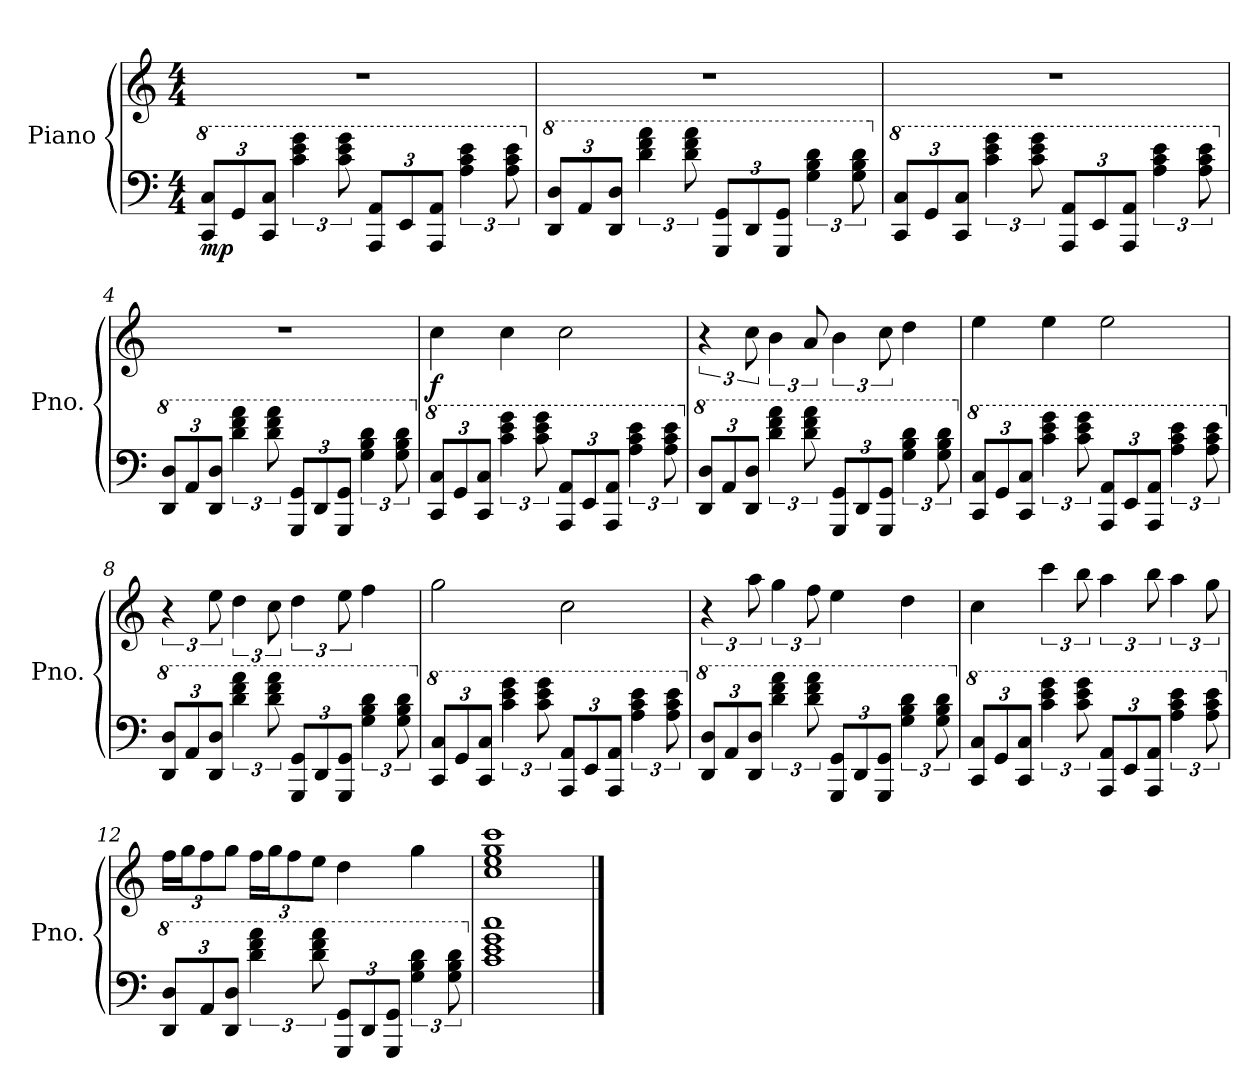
**kern	**dynam	**kern	**dynam
*part2	*part2	*part1	*part1
*staff2	*staff2	*staff1	*staff1
*I"Piano	*	*I"Piano	*
*I'Pno.	*	*I'Pno.	*
*clefF4	*	*clefG2	*
*k[]	*	*k[]	*
*M4/4	*	*M4/4	*
*MM120	*	*MM120	*
*8va	*	*	*
*Xbrackettup	*	*	*
=1	=1	=1	=1
!	!LO:DY:b	!	!
12C/ 12c/L	mp	1r	.
12G/	.	.	.
12C/ 12c/J	.	.	.
*brackettup	*	*	*
6cc\ 6ee\ 6gg\	.	.	.
12cc\ 12ee\ 12gg\	.	.	.
*Xbrackettup	*	*	*
12AA/ 12A/L	.	.	.
12E/	.	.	.
12AA/ 12A/J	.	.	.
*brackettup	*	*	*
6a\ 6cc\ 6ee\	.	.	.
12a\ 12cc\ 12ee\	.	.	.
=2	=2	=2	=2
*X8va	*	*	*
*8va	*	*	*
*Xbrackettup	*	*	*
12D/ 12d/L	.	1r	.
12A/	.	.	.
12D/ 12d/J	.	.	.
*brackettup	*	*	*
6dd\ 6ff\ 6aa\	.	.	.
12dd\ 12ff\ 12aa\	.	.	.
*Xbrackettup	*	*	*
12GG/ 12G/L	.	.	.
12D/	.	.	.
12GG/ 12G/J	.	.	.
*brackettup	*	*	*
6g\ 6b\ 6dd\	.	.	.
12g\ 12b\ 12dd\	.	.	.
=3	=3	=3	=3
*X8va	*	*	*
*8va	*	*	*
*Xbrackettup	*	*	*
12C/ 12c/L	.	1r	.
12G/	.	.	.
12C/ 12c/J	.	.	.
*brackettup	*	*	*
6cc\ 6ee\ 6gg\	.	.	.
12cc\ 12ee\ 12gg\	.	.	.
*Xbrackettup	*	*	*
12AA/ 12A/L	.	.	.
12E/	.	.	.
12AA/ 12A/J	.	.	.
*brackettup	*	*	*
6a\ 6cc\ 6ee\	.	.	.
12a\ 12cc\ 12ee\	.	.	.
!!LO:LB:g=z
=4	=4	=4	=4
*X8va	*	*	*
*8va	*	*	*
*Xbrackettup	*	*	*
12D/ 12d/L	.	1r	.
12A/	.	.	.
12D/ 12d/J	.	.	.
*brackettup	*	*	*
6dd\ 6ff\ 6aa\	.	.	.
12dd\ 12ff\ 12aa\	.	.	.
*Xbrackettup	*	*	*
12GG/ 12G/L	.	.	.
12D/	.	.	.
12GG/ 12G/J	.	.	.
*brackettup	*	*	*
6g\ 6b\ 6dd\	.	.	.
12g\ 12b\ 12dd\	.	.	.
=5	=5	=5	=5
*X8va	*	*	*
*8va	*	*	*
*Xbrackettup	*	*	*
!	!	!	!LO:DY:b
12C/ 12c/L	.	4cc\	f
12G/	.	.	.
12C/ 12c/J	.	.	.
*brackettup	*	*	*
6cc\ 6ee\ 6gg\	.	4cc\	.
12cc\ 12ee\ 12gg\	.	.	.
*Xbrackettup	*	*	*
12AA/ 12A/L	.	2cc\	.
12E/	.	.	.
12AA/ 12A/J	.	.	.
*brackettup	*	*	*
6a\ 6cc\ 6ee\	.	.	.
12a\ 12cc\ 12ee\	.	.	.
=6	=6	=6	=6
*X8va	*	*	*
*8va	*	*	*
*Xbrackettup	*	*	*
12D/ 12d/L	.	6r	.
12A/	.	.	.
12D/ 12d/J	.	12cc\	.
*brackettup	*	*	*
6dd\ 6ff\ 6aa\	.	6b\	.
12dd\ 12ff\ 12aa\	.	12a/	.
*Xbrackettup	*	*	*
12GG/ 12G/L	.	6b\	.
12D/	.	.	.
12GG/ 12G/J	.	12cc\	.
*brackettup	*	*	*
6g\ 6b\ 6dd\	.	4dd\	.
12g\ 12b\ 12dd\	.	.	.
!!LO:LB:g=z
=7	=7	=7	=7
*X8va	*	*	*
*8va	*	*	*
*Xbrackettup	*	*	*
12C/ 12c/L	.	4ee\	.
12G/	.	.	.
12C/ 12c/J	.	.	.
*brackettup	*	*	*
6cc\ 6ee\ 6gg\	.	4ee\	.
12cc\ 12ee\ 12gg\	.	.	.
*Xbrackettup	*	*	*
12AA/ 12A/L	.	2ee\	.
12E/	.	.	.
12AA/ 12A/J	.	.	.
*brackettup	*	*	*
6a\ 6cc\ 6ee\	.	.	.
12a\ 12cc\ 12ee\	.	.	.
=8	=8	=8	=8
*X8va	*	*	*
*8va	*	*	*
*Xbrackettup	*	*	*
12D/ 12d/L	.	6r	.
12A/	.	.	.
12D/ 12d/J	.	12ee\	.
*brackettup	*	*	*
6dd\ 6ff\ 6aa\	.	6dd\	.
12dd\ 12ff\ 12aa\	.	12cc\	.
*Xbrackettup	*	*	*
12GG/ 12G/L	.	6dd\	.
12D/	.	.	.
12GG/ 12G/J	.	12ee\	.
*brackettup	*	*	*
6g\ 6b\ 6dd\	.	4ff\	.
12g\ 12b\ 12dd\	.	.	.
=9	=9	=9	=9
*X8va	*	*	*
*8va	*	*	*
*Xbrackettup	*	*	*
12C/ 12c/L	.	2gg\	.
12G/	.	.	.
12C/ 12c/J	.	.	.
*brackettup	*	*	*
6cc\ 6ee\ 6gg\	.	.	.
12cc\ 12ee\ 12gg\	.	.	.
*Xbrackettup	*	*	*
12AA/ 12A/L	.	2cc\	.
12E/	.	.	.
12AA/ 12A/J	.	.	.
*brackettup	*	*	*
6a\ 6cc\ 6ee\	.	.	.
12a\ 12cc\ 12ee\	.	.	.
!!LO:LB:g=z
=10	=10	=10	=10
*X8va	*	*	*
*8va	*	*	*
*Xbrackettup	*	*	*
12D/ 12d/L	.	6r	.
12A/	.	.	.
12D/ 12d/J	.	12aa\	.
*brackettup	*	*	*
6dd\ 6ff\ 6aa\	.	6gg\	.
12dd\ 12ff\ 12aa\	.	12ff\	.
*Xbrackettup	*	*	*
12GG/ 12G/L	.	4ee\	.
12D/	.	.	.
12GG/ 12G/J	.	.	.
*brackettup	*	*	*
6g\ 6b\ 6dd\	.	4dd\	.
12g\ 12b\ 12dd\	.	.	.
=11	=11	=11	=11
*X8va	*	*	*
*8va	*	*	*
*Xbrackettup	*	*	*
12C/ 12c/L	.	4cc\	.
12G/	.	.	.
12C/ 12c/J	.	.	.
*brackettup	*	*	*
6cc\ 6ee\ 6gg\	.	6ccc\	.
12cc\ 12ee\ 12gg\	.	12bb\	.
*Xbrackettup	*	*	*
12AA/ 12A/L	.	6aa\	.
12E/	.	.	.
12AA/ 12A/J	.	12bb\	.
*brackettup	*	*	*
6a\ 6cc\ 6ee\	.	6aa\	.
12a\ 12cc\ 12ee\	.	12gg\	.
=12	=12	=12	=12
*X8va	*	*	*
*8va	*	*	*
*Xbrackettup	*	*Xbrackettup	*
12D/ 12d/L	.	24ff\LL	.
.	.	24gg\J	.
12A/	.	12ff\	.
12D/ 12d/J	.	12gg\J	.
*brackettup	*	*	*
6dd\ 6ff\ 6aa\	.	24ff\LL	.
.	.	24gg\J	.
.	.	12ff\	.
12dd\ 12ff\ 12aa\	.	12ee\J	.
*Xbrackettup	*	*	*
12GG/ 12G/L	.	4dd\	.
12D/	.	.	.
12GG/ 12G/J	.	.	.
*brackettup	*	*	*
6g\ 6b\ 6dd\	.	4gg\	.
12g\ 12b\ 12dd\	.	.	.
=13	=13	=13	=13
*X8va	*	*	*
1c 1e 1g 1cc	.	1cc 1ee 1gg 1ccc	.
==	==	==	==
*-	*-	*-	*-
